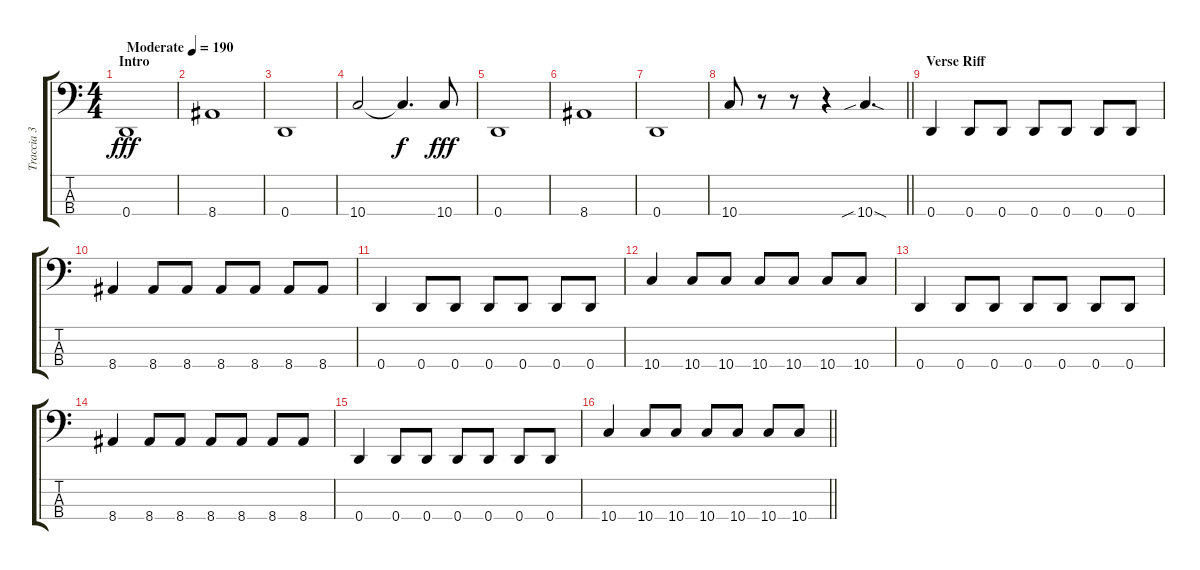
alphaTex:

\track ("Traccia 3" "Traccia 3") {instrument electricbassfinger}
\staff {score tabs}
\tuning (G2 D2 A1 D1) {hide}
\ts (4 4)
\section ("" "Intro")
\tempo (190 "Moderate")
\clef f4
\ks c
0.4.1{dy fff instrument electricbassfinger} |
8.4.1 |
0.4.1 |
10.4.2 10.4{t}.4{d dy f} 10.4.8{dy fff} |
0.4.1 |
8.4.1 |
0.4.1 |
\barLineRight lightlight
10.4.8 r.8 r.8 r.4 10.4{sib sod}.4{d} |
\section ("" "Verse Riff")
0.4.4 0.4.8 0.4.8 0.4.8 0.4.8 0.4.8 0.4.8 |
8.4.4 8.4.8 8.4.8 8.4.8 8.4.8 8.4.8 8.4.8 |
0.4.4 0.4.8 0.4.8 0.4.8 0.4.8 0.4.8 0.4.8 |
10.4.4 10.4.8 10.4.8 10.4.8 10.4.8 10.4.8 10.4.8 |
0.4.4 0.4.8 0.4.8 0.4.8 0.4.8 0.4.8 0.4.8 |
8.4.4 8.4.8 8.4.8 8.4.8 8.4.8 8.4.8 8.4.8 |
0.4.4 0.4.8 0.4.8 0.4.8 0.4.8 0.4.8 0.4.8 |
\barLineRight lightlight
10.4.4 10.4.8 10.4.8 10.4.8 10.4.8 10.4.8 10.4.8
